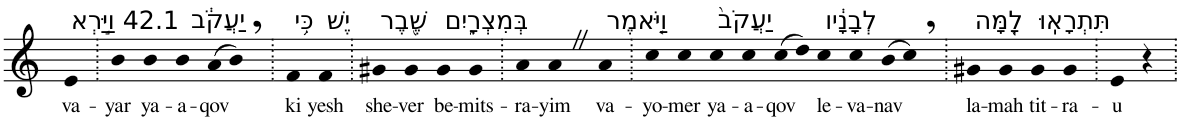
**kern	**text
*part1	*part1
*staff1	*staff1
*I"Piano	*
*I'Pno	*
*clefG2	*
*k[]	*
=1	=1
!LO:TX:a:t=42.1 וַיַּ֣רְא	!
!	!LO:LY:b
4e	va-
=2.	=2.
!	!LO:LY:b
4b	-yar
!LO:TX:a:t=יַעֲקֹ֔ב	!
!	!LO:LY:b
4b	ya-
!	!LO:LY:b
4b	-a-
!	!LO:LY:b
(>8a	-qov
8b,)	.
=3.	=3.
!LO:TX:a:t=כִּ֥י	!
!	!LO:LY:b
4f	ki
!LO:TX:a:t=יֶשׁ	!
!	!LO:LY:b
4f	yesh
=4.	=4.
!LO:TX:a:t=שֶׁ֖בֶר	!
!	!LO:LY:b
4g#X	she-
!	!LO:LY:b
4g#	-ver
!LO:TX:a:t=בְּמִצְרָ֑יִם	!
!	!LO:LY:b
4g#	be-
!	!LO:LY:b
4g#	-mits-
=5.	=5.
!	!LO:LY:b
4a	-ra-
!	!LO:LY:b
4aZ	-yim
!LO:TX:a:t=וַיֹּ֤אמֶר	!
!	!LO:LY:b
4a	va-
=6.	=6.
!	!LO:LY:b
4cc	-yo-
!	!LO:LY:b
4cc	-mer
!LO:TX:a:t=יַעֲקֹב֙	!
!	!LO:LY:b
4cc	ya-
!	!LO:LY:b
4cc	-a-
!	!LO:LY:b
(>8cc	-qov
8dd)	.
!LO:TX:a:t=לְבָנָ֔יו	!
!	!LO:LY:b
4cc	le-
!	!LO:LY:b
4cc	-va-
!	!LO:LY:b
(>8b	-nav
8cc,)	.
=7.	=7.
!LO:TX:a:t=לָ֖מָּה	!
!	!LO:LY:b
4g#X	la-
!	!LO:LY:b
4g#	-mah
!LO:TX:a:t=תִּתְרָאֽוּ	!
!	!LO:LY:b
4g#	tit-
!	!LO:LY:b
4g#	-ra-
=8.	=8.
!	!LO:LY:b
4e	-u
4r	.
=.	=.
*-	*-
